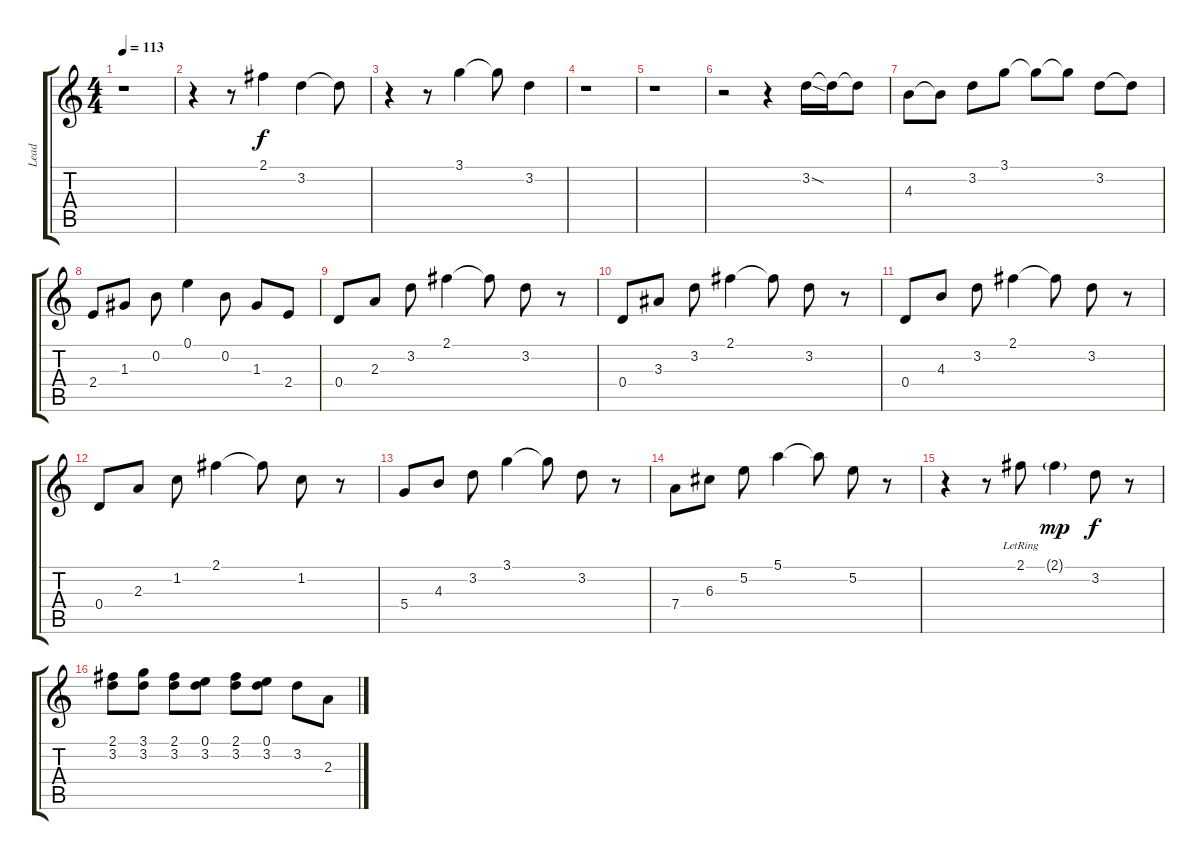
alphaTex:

\track ("Lead " "Lead ") {instrument acousticguitarnylon}
\staff {score tabs}
\tuning (E4 B3 G3 D3 A2 E2) {hide}
\ts (4 4)
\tempo 113
\clef g2
\ks c
r.1{dy f} |
r.4 r.8 2.1.4 3.2.4 3.2{t}.8 |
r.4 r.8 3.1.4 3.1{t}.8 3.2.4 |
r.1 |
r.1 |
r.2 r.4 3.2{sod}.16 3.2{t}.16 3.2{t}.8 |
4.3.8 4.3{t}.8 3.2.8 3.1.8 3.1{t}.8 3.1{t}.8 3.2.8 3.2{t}.8 |
2.4.8 1.3.8 0.2.8 0.1.4 0.2.8 1.3.8 2.4.8 |
0.4.8 2.3.8 3.2.8 2.1.4 2.1{t}.8 3.2.8 r.8 |
0.4.8 3.3.8 3.2.8 2.1.4 2.1{t}.8 3.2.8 r.8 |
0.4.8 4.3.8 3.2.8 2.1.4 2.1{t}.8 3.2.8 r.8 |
0.4.8 2.3.8 1.2.8 2.1.4 2.1{t}.8 1.2.8 r.8 |
5.4.8 4.3.8 3.2.8 3.1.4 3.1{t}.8 3.2.8 r.8 |
7.4.8 6.3.8 5.2.8 5.1.4 5.1{t}.8 5.2.8 r.8 |
r.4 r.8 2.1{lr}.8 2.1{g}.4{dy mp} 3.2.8{dy f} r.8 |
(2.1 3.2).8 (3.1 3.2).8 (2.1 3.2).8 (0.1 3.2).8 (2.1 3.2).8 (0.1 3.2).8 3.2.8 2.3.8
